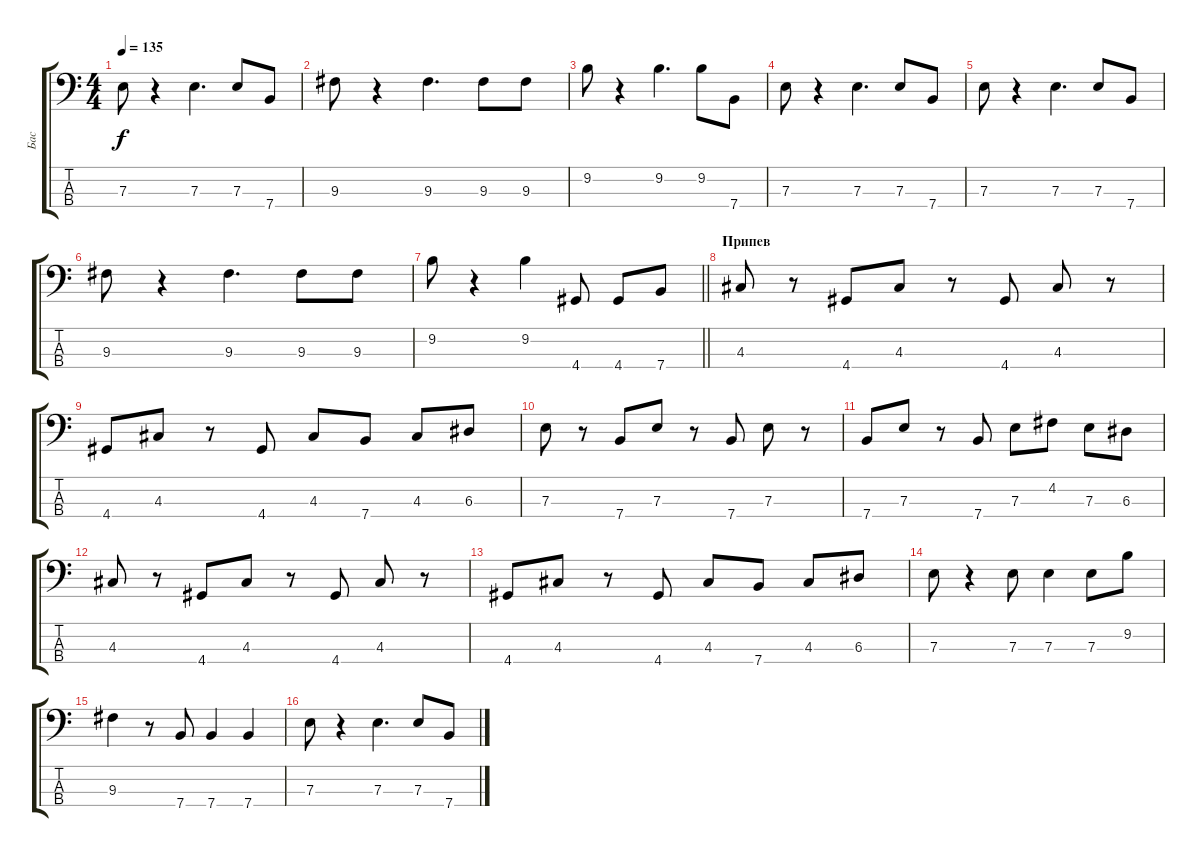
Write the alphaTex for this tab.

\track ("Бас" "Бас") {instrument electricbassfinger}
\staff {score tabs}
\tuning (G2 D2 A1 E1) {hide}
\ts (4 4)
\tempo 135
\clef f4
\ks c
7.3.8{dy f} r.4 7.3.4{d} 7.3.8 7.4.8 |
9.3.8 r.4 9.3.4{d} 9.3.8 9.3.8 |
9.2.8 r.4 9.2.4{d} 9.2.8 7.4.8 |
7.3.8 r.4 7.3.4{d} 7.3.8 7.4.8 |
7.3.8 r.4 7.3.4{d} 7.3.8 7.4.8 |
9.3.8 r.4 9.3.4{d} 9.3.8 9.3.8 |
\barLineRight lightlight
9.2.8 r.4 9.2.4 4.4.8 4.4.8 7.4.8 |
\section ("" "Припев")
4.3.8 r.8 4.4.8 4.3.8 r.8 4.4.8 4.3.8 r.8 |
4.4.8 4.3.8 r.8 4.4.8 4.3.8 7.4.8 4.3.8 6.3.8 |
7.3.8 r.8 7.4.8 7.3.8 r.8 7.4.8 7.3.8 r.8 |
7.4.8 7.3.8 r.8 7.4.8 7.3.8 4.2.8 7.3.8 6.3.8 |
4.3.8 r.8 4.4.8 4.3.8 r.8 4.4.8 4.3.8 r.8 |
4.4.8 4.3.8 r.8 4.4.8 4.3.8 7.4.8 4.3.8 6.3.8 |
7.3.8 r.4 7.3.8 7.3.4 7.3.8 9.2.8 |
9.3.4 r.8 7.4.8 7.4.4 7.4.4 |
7.3.8 r.4 7.3.4{d} 7.3.8 7.4.8
